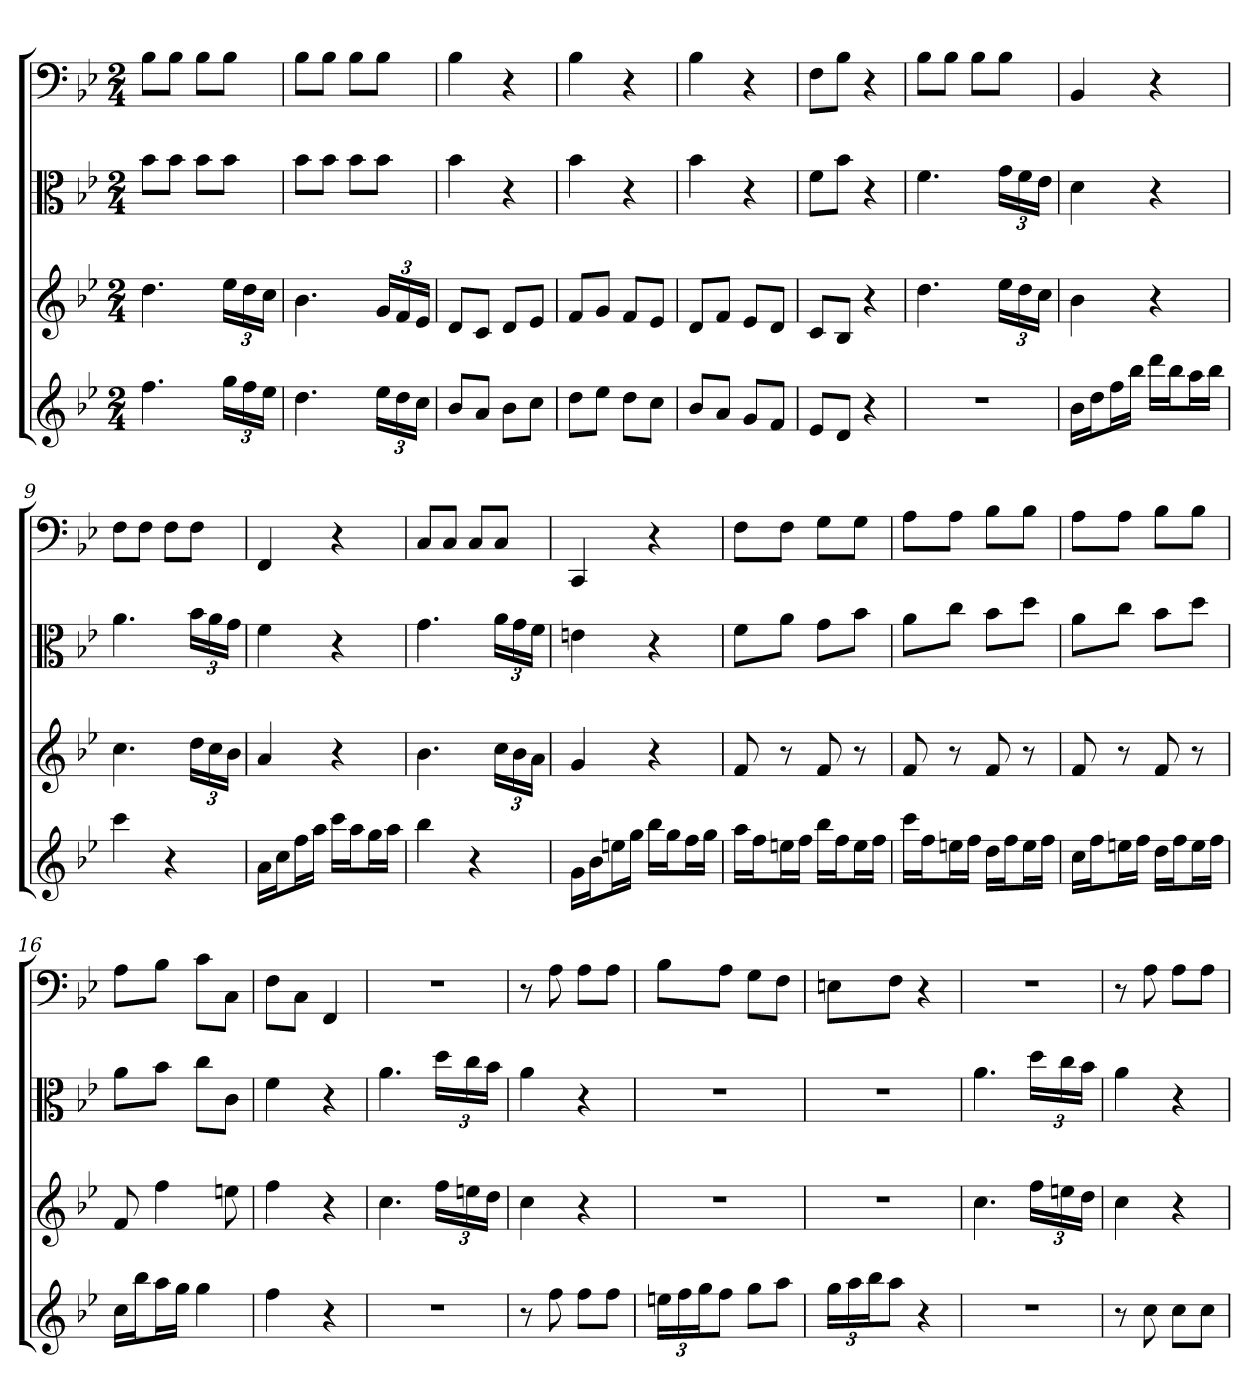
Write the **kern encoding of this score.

**kern	**kern	**kern	**kern
*part4	*part3	*part2	*part1
*staff4	*staff3	*staff2	*staff1
*	*	*clefC3	*clefF4
*k[b-e-]	*k[b-e-]	*k[b-e-]	*k[b-e-]
*B-:	*B-:	*B-:	*B-:
*M2/4	*M2/4	*M2/4	*M2/4
=1	=1	=1	=1
4.ff	4.dd	8b-\L	8B-\L
.	.	8b-\J	8B-\J
.	.	8b-\L	8B-\L
24ggLL	24ee-LL	8b-\J	8B-\J
24ff	24dd	.	.
24ee-JJ	24ccJJ	.	.
=2	=2	=2	=2
4.dd	4.b-	8b-\L	8B-\L
.	.	8b-\J	8B-\J
.	.	8b-\L	8B-\L
24ee-LL	24gLL	8b-\J	8B-\J
24dd	24f	.	.
24ccJJ	24e-JJ	.	.
=3	=3	=3	=3
8b-L	8dL	4b-	4B-
8aJ	8cJ	.	.
8b-L	8dL	4r	4r
8ccJ	8e-J	.	.
=4	=4	=4	=4
8ddL	8fL	4b-	4B-
8ee-J	8gJ	.	.
8ddL	8fL	4r	4r
8ccJ	8e-J	.	.
=5	=5	=5	=5
8b-L	8dL	4b-	4B-
8aJ	8fJ	.	.
8gL	8e-L	4r	4r
8fJ	8dJ	.	.
=6	=6	=6	=6
8e-L	8cL	8f\L	8F\L
8dJ	8B-J	8b-\J	8B-\J
4r	4r	4r	4r
=7	=7	=7	=7
2r	4.dd	4.f	8B-\L
.	.	.	8B-\J
.	.	.	8B-\L
.	24ee-LL	24g\LL	8B-\J
.	24dd	24f\	.
.	24ccJJ	24e-\JJ	.
=8	=8	=8	=8
16b-LL	4b-	4d	4BB-
16ddJ	.	.	.
16ffL	.	.	.
16bb-JJ	.	.	.
16dddLL	4r	4r	4r
16bb-J	.	.	.
16aaL	.	.	.
16bb-JJ	.	.	.
=9	=9	=9	=9
4ccc	4.cc	4.a	8F\L
.	.	.	8F\J
4r	.	.	8F\L
.	24ddLL	24b-\LL	8F\J
.	24cc	24a\	.
.	24b-JJ	24g\JJ	.
=10	=10	=10	=10
16aLL	4a	4f	4FF
16ccJ	.	.	.
16ffL	.	.	.
16aaJJ	.	.	.
16cccLL	4r	4r	4r
16aaJ	.	.	.
16ggL	.	.	.
16aaJJ	.	.	.
=11	=11	=11	=11
4bb-	4.b-	4.g	8C/L
.	.	.	8C/J
4r	.	.	8C/L
.	24ccLL	24a\LL	8C/J
.	24b-	24g\	.
.	24aJJ	24f\JJ	.
=12	=12	=12	=12
16gLL	4g	4en	4CC
16b-J	.	.	.
16eenL	.	.	.
16ggJJ	.	.	.
16bb-LL	4r	4r	4r
16ggJ	.	.	.
16ffL	.	.	.
16ggJJ	.	.	.
=13	=13	=13	=13
16aaLL	8f	8f\L	8F\L
16ffJ	.	.	.
16eenL	8r	8a\J	8F\J
16ffJJ	.	.	.
16bb-LL	8f	8g\L	8G\L
16ffJ	.	.	.
16eeL	8r	8b-\J	8G\J
16ffJJ	.	.	.
=14	=14	=14	=14
16cccLL	8f	8a\L	8A\L
16ffJ	.	.	.
16eenL	8r	8cc\J	8A\J
16ffJJ	.	.	.
16ddLL	8f	8b-\L	8B-\L
16ffJ	.	.	.
16eeL	8r	8dd\J	8B-\J
16ffJJ	.	.	.
=15	=15	=15	=15
16ccLL	8f	8a\L	8A\L
16ffJ	.	.	.
16eenL	8r	8cc\J	8A\J
16ffJJ	.	.	.
16ddLL	8f	8b-\L	8B-\L
16ffJ	.	.	.
16eeL	8r	8dd\J	8B-\J
16ffJJ	.	.	.
=16	=16	=16	=16
16ccLL	8f	8a\L	8A\L
16bb-J	.	.	.
16aaL	4ff	8b-\J	8B-\J
16ggJJ	.	.	.
4gg	.	8cc\L	8c\L
.	8een	8c\J	8C\J
=17	=17	=17	=17
4ff	4ff	4f	8F\L
.	.	.	8C\J
4r	4r	4r	4FF
=18	=18	=18	=18
2r	4.cc	4.a	2r
.	24ffLL	24dd\LL	.
.	24een	24cc\	.
.	24ddJJ	24b-\JJ	.
=19	=19	=19	=19
8r	4cc	4a	8r
8ff	.	.	8A
8ffL	4r	4r	8A\L
8ffJ	.	.	8A\J
=20	=20	=20	=20
24eenLL	2r	2r	8B-\L
24ff	.	.	.
24ggJ	.	.	.
8ffJ	.	.	8A\J
8ggL	.	.	8G\L
8aaJ	.	.	8F\J
=21	=21	=21	=21
24ggLL	2r	2r	8En\L
24aa	.	.	.
24bb-J	.	.	.
8aaJ	.	.	8F\J
4r	.	.	4r
=22	=22	=22	=22
2r	4.cc	4.a	2r
.	24ffLL	24dd\LL	.
.	24een	24cc\	.
.	24ddJJ	24b-\JJ	.
=23	=23	=23	=23
8r	4cc	4a	8r
8cc	.	.	8A
8ccL	4r	4r	8A\L
8ccJ	.	.	8A\J
=	=	=	=
*-	*-	*-	*-
